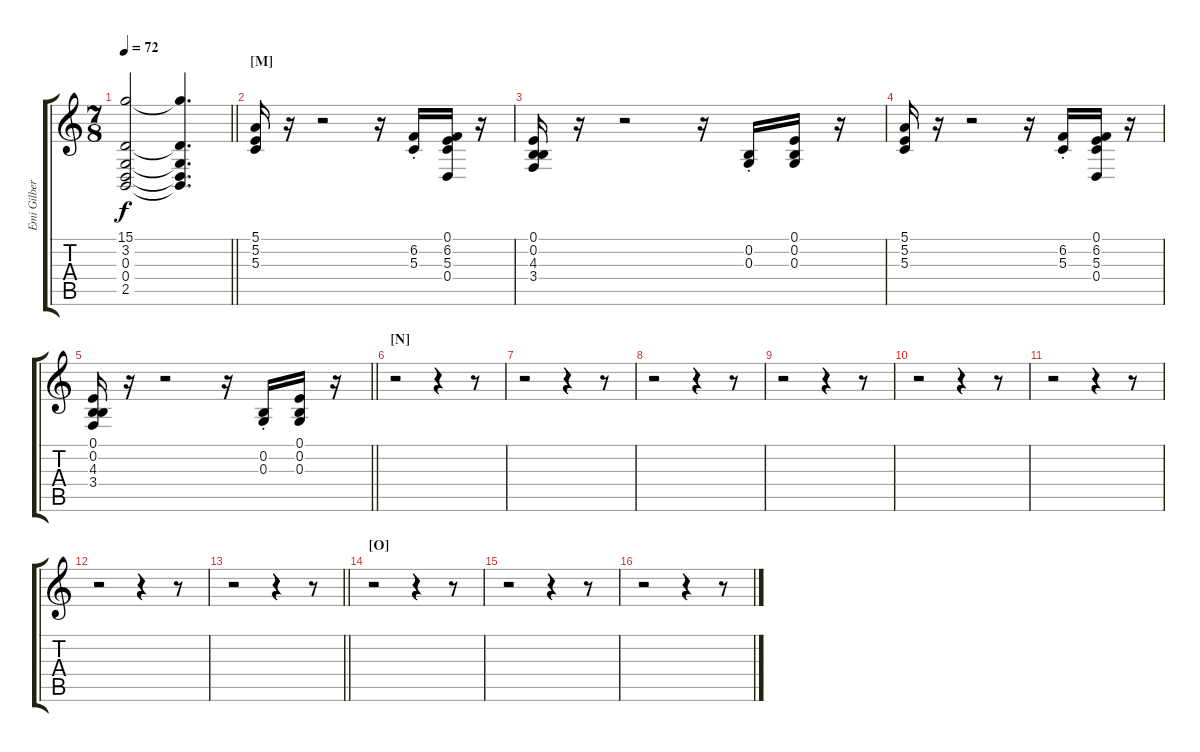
\track ("Emi Gilbert" "Emi Gilber") {instrument churchorgan}
\staff {score tabs}
\tuning (E4 B3 G3 D3 A2 E2) {hide}
\ts (7 8)
\tempo 72
\clef g2
\barLineRight lightlight
\ks aminor
(15.1{t} 3.2{t} 0.3{t} 0.4{t} 2.5{t}).2{dy f} (15.1{t} 3.2{t} 0.3{t} 0.4{t} 2.5{t}).4{d} |
\section ("" "[M]")
(5.1 5.2 5.3).16 r.16 r.2 r.16 (6.2{st} 5.3{st}).16 (0.1 6.2 5.3 0.4).16 r.16 |
(0.1 0.2 4.3 3.4).16 r.16 r.2 r.16 (0.2{st} 0.3{st}).16 (0.1 0.2 0.3).16 r.16 |
(5.1 5.2 5.3).16 r.16 r.2 r.16 (6.2{st} 5.3{st}).16 (0.1 6.2 5.3 0.4).16 r.16 |
\barLineRight lightlight
(0.1 0.2 4.3 3.4).16 r.16 r.2 r.16 (0.2{st} 0.3{st}).16 (0.1 0.2 0.3).16 r.16 |
\section ("" "[N]")
r.2 r.4 r.8 |
r.2 r.4 r.8 |
r.2 r.4 r.8 |
r.2 r.4 r.8 |
r.2 r.4 r.8 |
r.2 r.4 r.8 |
r.2 r.4 r.8 |
\barLineRight lightlight
r.2 r.4 r.8 |
\section ("" "[O]")
r.2 r.4 r.8 |
r.2 r.4 r.8 |
r.2 r.4 r.8
